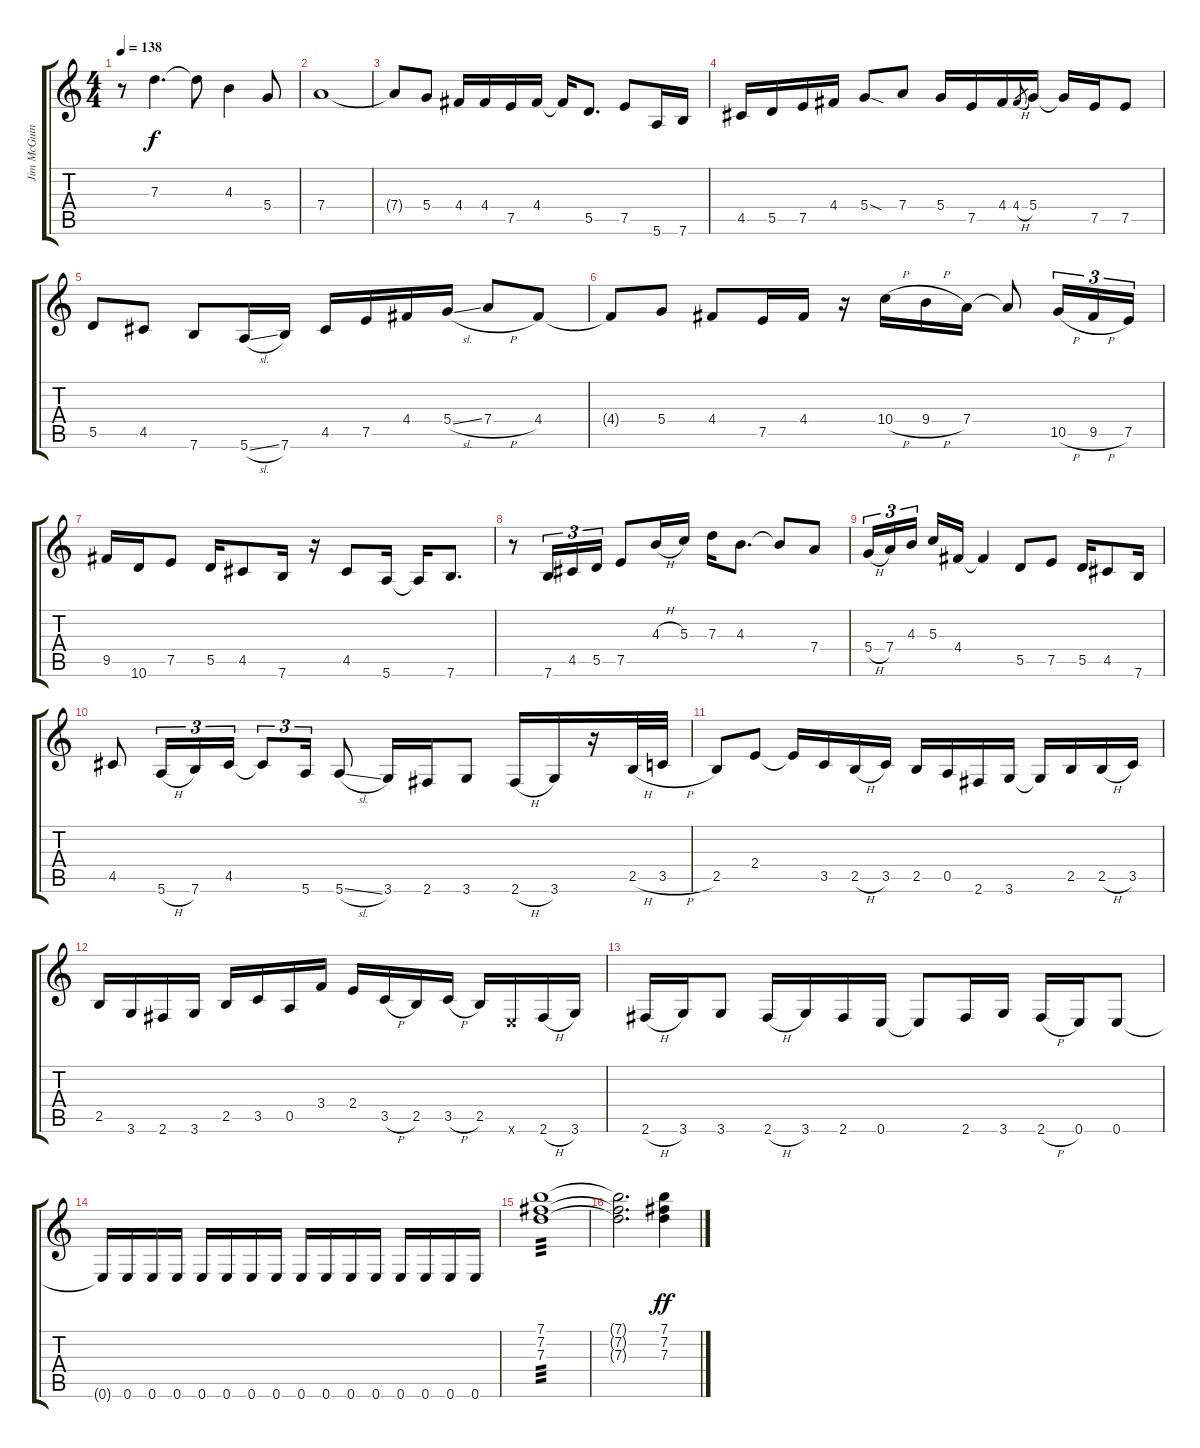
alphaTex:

\track ("Jim McGuinn" "Jim McGuin") {instrument electricguitarclean}
\staff {score tabs}
\tuning (E4 B3 G3 D3 A2 E2) {hide}
\ts (4 4)
\tempo 138
\clef g2
\ks c
r.8{dy f} 7.3.4{d} 7.3{t}.8 4.3.4 5.4.8 |
7.4.1 |
7.4{t}.8 5.4.8 4.4.16 4.4.16 7.5.16 4.4.16 4.4{t}.16 5.5.8{d} 7.5.8 5.6.16 7.6.16 |
4.5.16 5.5.16 7.5.16 4.4.16 5.4{sod}.8 7.4.8 5.4.16 7.5.16 4.4.16 4.4{h}.8{gr} 5.4.16 5.4{t}.16 7.5.16 7.5.8 |
5.5.8 4.5.8 7.6.8 5.6{sl}.16 7.6.16 4.5.16 7.5.16 4.4.16 5.4{sl}.16 7.4{h}.8 4.4.8 |
4.4{t}.8 5.4.8 4.4.8 7.5.16 4.4.16 r.16 10.4{h}.16 9.4{h}.16 7.4.16 7.4{t}.8 10.5{h}.16{tu (3 2)} 9.5{h}.16{tu (3 2)} 7.5.16{tu (3 2)} |
9.5.16 10.6.16 7.5.8 5.5.16 4.5.8 7.6.16 r.16 4.5.8 5.6.16 5.6{t}.16 7.6.8{d} |
r.8 7.6.16{tu (3 2)} 4.5.16{tu (3 2)} 5.5.16{tu (3 2)} 7.5.8 4.3{h}.16 5.3.16 7.3.16 4.3.8{d} 4.3{t}.8 7.4.8 |
5.4{h}.16{tu (3 2)} 7.4.16{tu (3 2)} 4.3.16{tu (3 2) beam splitsecondary} 5.3.16 4.4.16 4.4{t}.4 5.5.8 7.5.8 5.5.16 4.5.8 7.6.16 |
4.5.8 5.6{h}.16{tu (3 2)} 7.6.16{tu (3 2)} 4.5.16{tu (3 2)} 4.5{t}.8{tu (3 2)} 5.6.16{tu (3 2)} 5.6{sl}.8 3.6.16 2.6.16 3.6.8 2.6{h}.16 3.6.16 r.16 2.5{h}.32 3.5{h}.32 |
2.5.8 2.4.8 2.4{t}.16 3.5.16 2.5{h}.16 3.5.16 2.5.16 0.5.16 2.6.16 3.6.16 3.6{t}.16 2.5.16 2.5{h}.16 3.5.16 |
2.5.16 3.6.16 2.6.16 3.6.16 2.5.16 3.5.16 0.5.16 3.4.16 2.4.16 3.5{h}.16 2.5.16 3.5{h}.16 2.5.16 0.6{x}.16 2.6{h}.16 3.6.16 |
2.6{h}.16 3.6.16 3.6.8 2.6{h}.16 3.6.16 2.6.16 0.6.16 0.6{t}.8 2.6.16 3.6.16 2.6{h}.16 0.6.16 0.6.8 |
0.6{t}.16 0.6.16 0.6.16 0.6.16 0.6.16 0.6.16 0.6.16 0.6.16 0.6.16 0.6.16 0.6.16 0.6.16 0.6.16 0.6.16 0.6.16 0.6.16 |
(7.1 7.2 7.3).1{tp 3} |
(7.1{t} 7.2{t} 7.3{t}).2{d} (7.1 7.2 7.3).4{dy ff}
